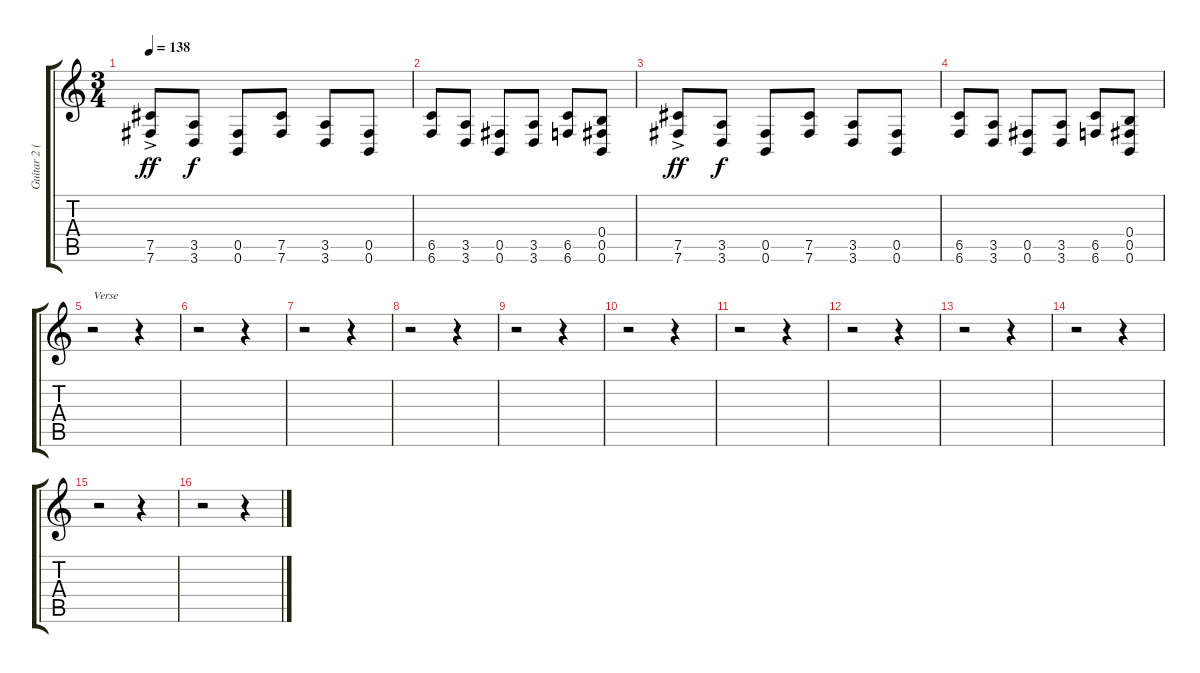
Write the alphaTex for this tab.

\track ("Guitar 2 (On Repeat)" "Guitar 2 (") {instrument distortionguitar}
\staff {score tabs}
\tuning (Db4 Ab3 E3 B2 Gb2 B1) {hide}
\ts (3 4)
\tempo 138
\clef g2
\ks c
(7.5{ac} 7.6{ac}).8{dy ff} (3.5 3.6).8{dy f} (0.5 0.6).8 (7.5 7.6).8 (3.5 3.6).8 (0.5 0.6).8 |
(6.5 6.6).8 (3.5 3.6).8 (0.5 0.6).8 (3.5 3.6).8 (6.5 6.6).8 (0.4 0.5 0.6).8 |
(7.5{ac} 7.6{ac}).8{dy ff} (3.5 3.6).8{dy f} (0.5 0.6).8 (7.5 7.6).8 (3.5 3.6).8 (0.5 0.6).8 |
(6.5 6.6).8 (3.5 3.6).8 (0.5 0.6).8 (3.5 3.6).8 (6.5 6.6).8 (0.4 0.5 0.6).8 |
r.2{txt "Verse"} r.4 |
r.2 r.4 |
r.2 r.4 |
r.2 r.4 |
r.2 r.4 |
r.2 r.4 |
r.2 r.4 |
r.2 r.4 |
r.2 r.4 |
r.2 r.4 |
r.2 r.4 |
r.2 r.4
